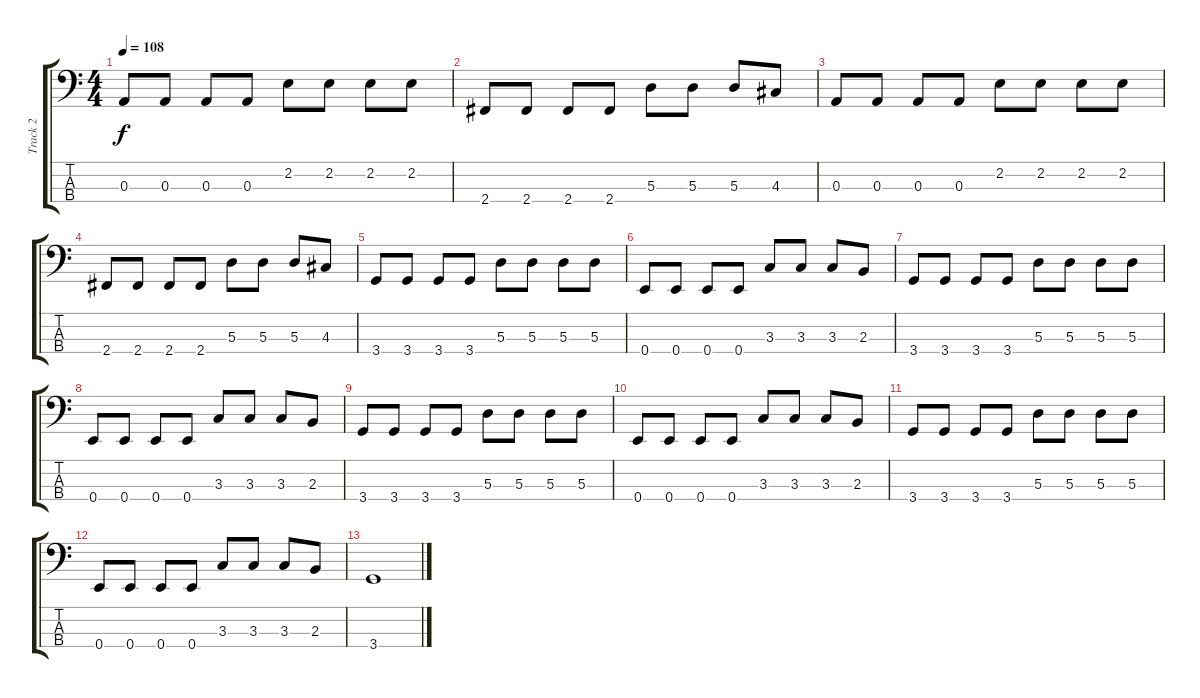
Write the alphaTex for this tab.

\track ("Track 2" "Track 2") {instrument electricbassfinger}
\staff {score tabs}
\tuning (G2 D2 A1 E1) {hide}
\ts (4 4)
\tempo 108
\clef f4
\ks c
0.3.8{dy f} 0.3.8 0.3.8 0.3.8 2.2.8 2.2.8 2.2.8 2.2.8 |
2.4.8 2.4.8 2.4.8 2.4.8 5.3.8 5.3.8 5.3.8 4.3.8 |
0.3.8 0.3.8 0.3.8 0.3.8 2.2.8 2.2.8 2.2.8 2.2.8 |
2.4.8 2.4.8 2.4.8 2.4.8 5.3.8 5.3.8 5.3.8 4.3.8 |
3.4.8 3.4.8 3.4.8 3.4.8 5.3.8 5.3.8 5.3.8 5.3.8 |
0.4.8 0.4.8 0.4.8 0.4.8 3.3.8 3.3.8 3.3.8 2.3.8 |
3.4.8 3.4.8 3.4.8 3.4.8 5.3.8 5.3.8 5.3.8 5.3.8 |
0.4.8 0.4.8 0.4.8 0.4.8 3.3.8 3.3.8 3.3.8 2.3.8 |
3.4.8 3.4.8 3.4.8 3.4.8 5.3.8 5.3.8 5.3.8 5.3.8 |
0.4.8 0.4.8 0.4.8 0.4.8 3.3.8 3.3.8 3.3.8 2.3.8 |
3.4.8 3.4.8 3.4.8 3.4.8 5.3.8 5.3.8 5.3.8 5.3.8 |
0.4.8 0.4.8 0.4.8 0.4.8 3.3.8 3.3.8 3.3.8 2.3.8 |
3.4.1
